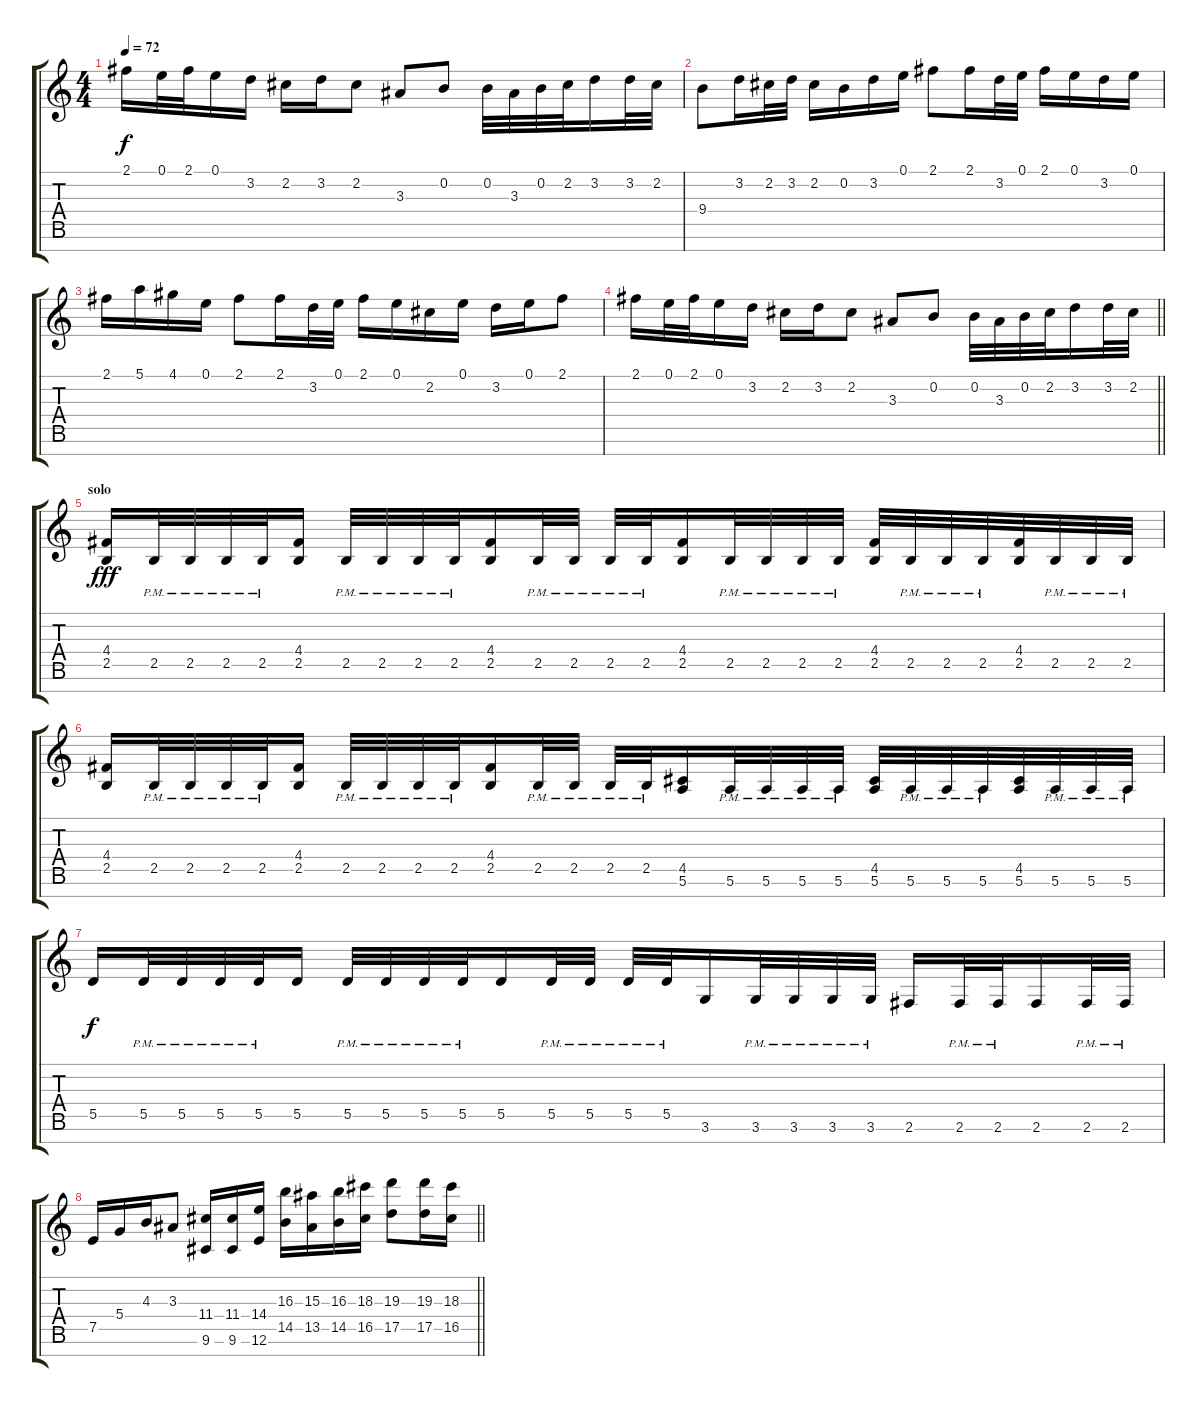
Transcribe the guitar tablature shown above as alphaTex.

\track "" {instrument overdrivenguitar}
\staff {score tabs}
\tuning (E4 B3 G3 D3 A2 E2 B1) {hide}
\ts (4 4)
\tempo 72
\clef g2
\ks c
2.1.16{dy f} 0.1.32 2.1.32 0.1.16 3.2.16 2.2.16 3.2.16 2.2.8 3.3.8 0.2.8 0.2.32 3.3.32 0.2.32 2.2.32 3.2.16 3.2.32 2.2.32 |
9.4.8 3.2.16 2.2.32 3.2.32 2.2.16 0.2.16 3.2.16 0.1.16 2.1.8 2.1.16 3.2.32 0.1.32 2.1.16 0.1.16 3.2.16 0.1.16 |
2.1.16 5.1.16 4.1.16 0.1.16 2.1.8 2.1.16 3.2.32 0.1.32 2.1.16 0.1.16 2.2.16 0.1.16 3.2.16 0.1.16 2.1.8 |
\barLineRight lightlight
2.1.16 0.1.32 2.1.32 0.1.16 3.2.16 2.2.16 3.2.16 2.2.8 3.3.8 0.2.8 0.2.32 3.3.32 0.2.32 2.2.32 3.2.16 3.2.32 2.2.32 |
\section ("" "solo")
(4.4 2.5).16{dy fff balance 16} 2.5{pm}.32 2.5{pm}.32 2.5{pm}.32 2.5{pm}.32 (4.4 2.5).16 2.5{pm}.32 2.5{pm}.32 2.5{pm}.32 2.5{pm}.32 (4.4 2.5).16 2.5{pm}.32 2.5{pm}.32 2.5{pm}.32 2.5{pm}.32 (4.4 2.5).16 2.5{pm}.32 2.5{pm}.32 2.5{pm}.32 2.5{pm}.32 (4.4 2.5).32 2.5{pm}.32 2.5{pm}.32 2.5{pm}.32 (4.4 2.5).32 2.5{pm}.32 2.5{pm}.32 2.5{pm}.32 |
(4.4 2.5).16 2.5{pm}.32 2.5{pm}.32 2.5{pm}.32 2.5{pm}.32 (4.4 2.5).16 2.5{pm}.32 2.5{pm}.32 2.5{pm}.32 2.5{pm}.32 (4.4 2.5).16 2.5{pm}.32 2.5{pm}.32 2.5{pm}.32 2.5{pm}.32 (4.5 5.6).16 5.6{pm}.32 5.6{pm}.32 5.6{pm}.32 5.6{pm}.32 (4.5 5.6).32 5.6{pm}.32 5.6{pm}.32 5.6{pm}.32 (4.5 5.6).32 5.6{pm}.32 5.6{pm}.32 5.6{pm}.32 |
5.5.16{dy f} 5.5{pm}.32 5.5{pm}.32 5.5{pm}.32 5.5{pm}.32 5.5.16 5.5{pm}.32 5.5{pm}.32 5.5{pm}.32 5.5{pm}.32 5.5.16 5.5{pm}.32 5.5{pm}.32 5.5{pm}.32 5.5{pm}.32 3.6.16 3.6{pm}.32 3.6{pm}.32 3.6{pm}.32 3.6{pm}.32 2.6.16 2.6{pm}.32 2.6{pm}.32 2.6.16 2.6{pm}.32 2.6{pm}.32 |
\barLineRight lightlight
7.5.16 5.4.16 4.3.16 3.3.8 (11.4 9.6).16{balance 8} (11.4 9.6).16 (14.4 12.6).16 (16.3 14.5).16 (15.3 13.5).16 (16.3 14.5).16 (18.3 16.5).16 (19.3 17.5).8 (19.3 17.5).16 (18.3 16.5).16
